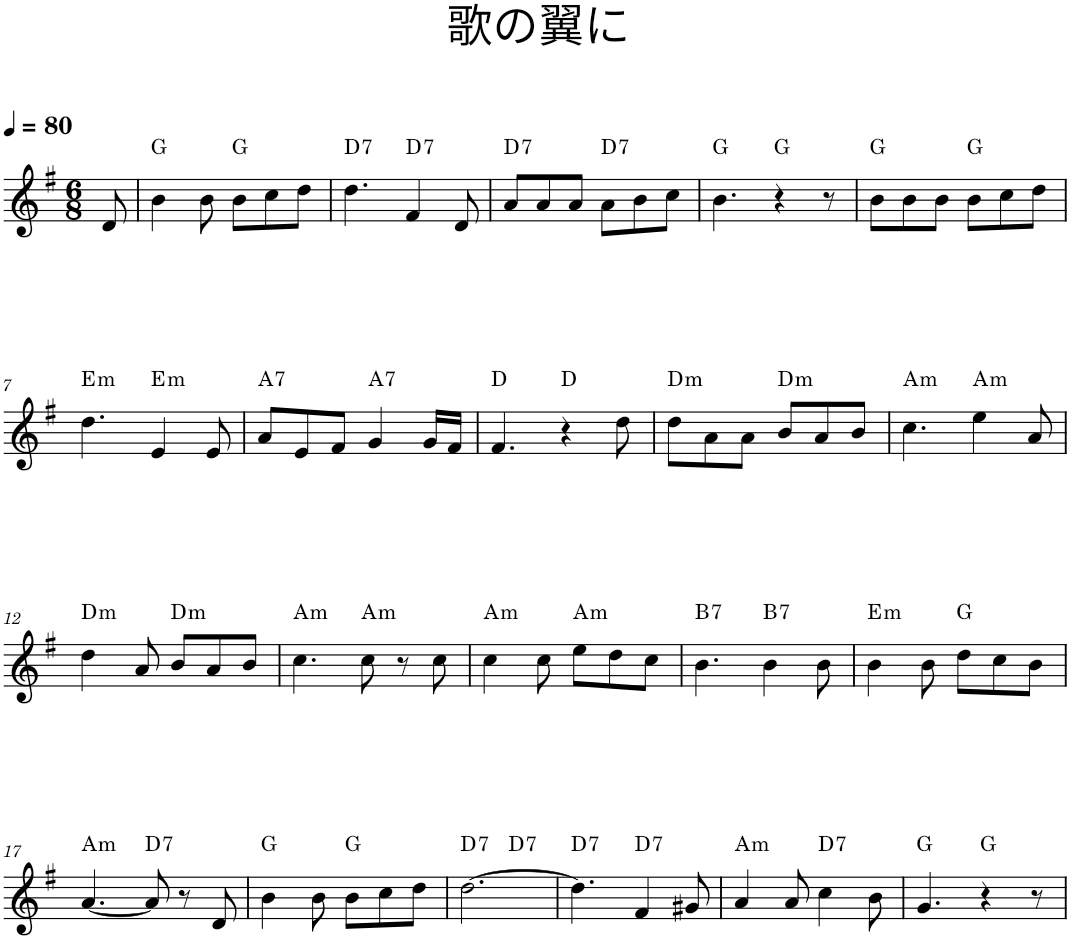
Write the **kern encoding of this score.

**kern	**harte
*part1	*part1
*staff1	*
*I"Piano	*
*I'Pno.	*
*clefG2	*
*k[f#]	*
*G:	*
*M6/8	*
*MM80	*
=1	=1
8d/	.
=2	=2
4b\	G:maj
8b\	.
8b\L	G:maj
8cc\	.
8dd\J	.
=3	=3
!	!LO:H:kt=7
4.dd\	D:7
!	!LO:H:kt=7
4f#/	D:7
8d/	.
=4	=4
!	!LO:H:kt=7
8a/L	D:7
8a/	.
8a/J	.
!	!LO:H:kt=7
8a\L	D:7
8b\	.
8cc\J	.
=5	=5
4.b\	G:maj
4r	G:maj
8r	.
=6	=6
8b\L	G:maj
8b\	.
8b\J	.
8b\L	G:maj
8cc\	.
8dd\J	.
!!LO:LB:g=z
=7	=7
!	!LO:H:kt=m
4.dd\	E:min
!	!LO:H:kt=m
4e/	E:min
8e/	.
=8	=8
!	!LO:H:kt=7
8a/L	A:7
8e/	.
8f#/J	.
!	!LO:H:kt=7
4g/	A:7
16g/LL	.
16f#/JJ	.
=9	=9
4.f#/	D:maj
4r	D:maj
8dd\	.
=10	=10
!	!LO:H:kt=m
8dd\L	D:min
8a\	.
8a\J	.
!	!LO:H:kt=m
8b/L	D:min
8a/	.
8b/J	.
=11	=11
!	!LO:H:kt=m
4.cc\	A:min
!	!LO:H:kt=m
4ee\	A:min
8a/	.
!!LO:LB:g=z
=12	=12
!	!LO:H:kt=m
4dd\	D:min
8a/	.
!	!LO:H:kt=m
8b/L	D:min
8a/	.
8b/J	.
=13	=13
!	!LO:H:kt=m
4.cc\	A:min
!	!LO:H:kt=m
8cc\	A:min
8r	.
8cc\	.
=14	=14
!	!LO:H:kt=m
4cc\	A:min
8cc\	.
!	!LO:H:kt=m
8ee\L	A:min
8dd\	.
8cc\J	.
=15	=15
!	!LO:H:kt=7
4.b\	B:7
!	!LO:H:kt=7
4b\	B:7
8b\	.
=16	=16
!	!LO:H:kt=m
4b\	E:min
8b\	.
8dd\L	G:maj
8cc\	.
8b\J	.
!!LO:LB:g=z
=17	=17
!	!LO:H:kt=m
[4.a/	A:min
!	!LO:H:kt=7
8a/]	D:7
8r	.
8d/	.
=18	=18
4b\	G:maj
8b\	.
8b\L	G:maj
8cc\	.
8dd\J	.
=19	=19
!	!LO:H:kt=7
*^	*
[2.dd\	4.ryy	D:7
!	!	!LO:H:kt=7
.	4.ryy	D:7
=20	=20	=20
!	!	!LO:H:kt=7
*v	*v	*
4.dd\]	D:7
!	!LO:H:kt=7
4f#/	D:7
8g#X/	.
=21	=21
!	!LO:H:kt=m
4a/	A:min
8a/	.
!	!LO:H:kt=7
4cc\	D:7
8b\	.
=22	=22
4.g/	G:maj
4r	G:maj
8r	.
=	=
*-	*-
